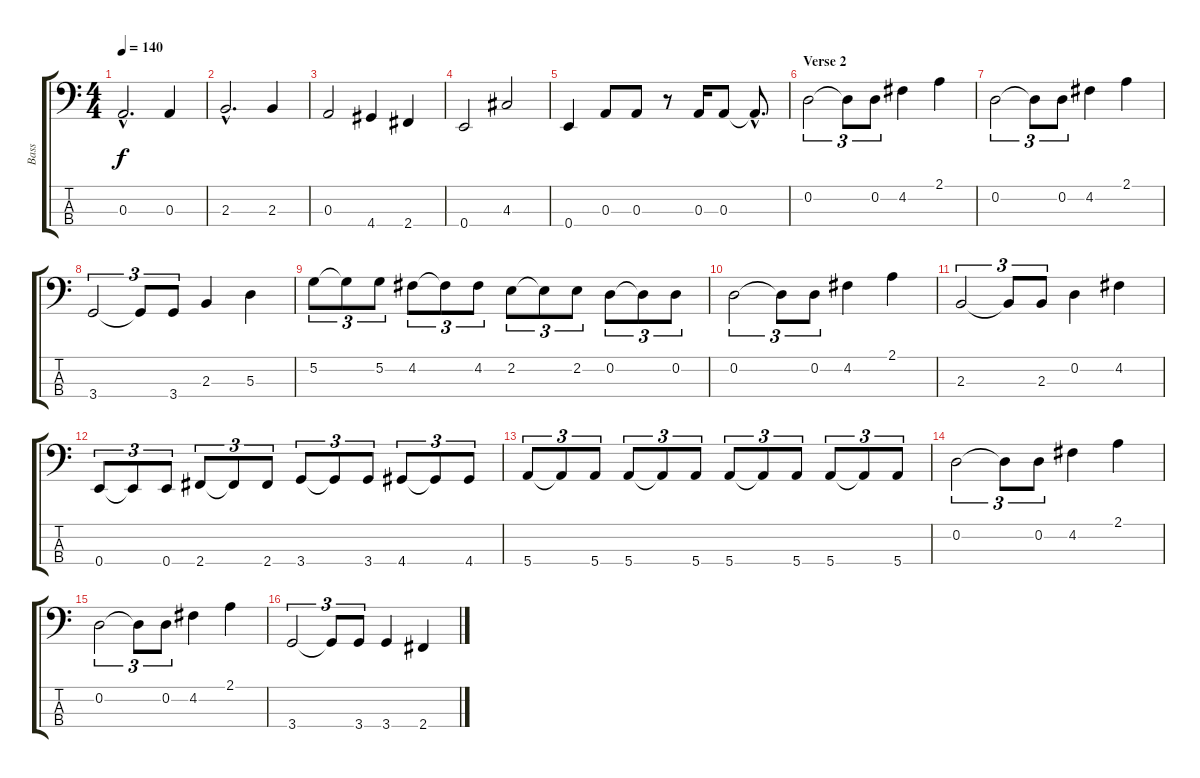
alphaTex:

\track ("Bass" "Bass") {instrument electricbasspick}
\staff {score tabs}
\tuning (G2 D2 A1 E1) {hide}
\ts (4 4)
\tempo 140
\clef f4
\ks c
0.3{hac}.2{d dy f} 0.3.4 |
2.3{hac}.2{d} 2.3.4 |
0.3.2 4.4.4 2.4.4 |
0.4.2 4.3.2 |
0.4.4 0.3.8 0.3.8 r.8 0.3.16 0.3.8 0.3{hac t}.8{d} |
\section ("" "Verse 2")
0.2.2{tu (3 2)} 0.2{t}.8{tu (3 2)} 0.2.8{tu (3 2)} 4.2.4 2.1.4 |
0.2.2{tu (3 2)} 0.2{t}.8{tu (3 2)} 0.2.8{tu (3 2)} 4.2.4 2.1.4 |
3.4.2{tu (3 2)} 3.4{t}.8{tu (3 2)} 3.4.8{tu (3 2)} 2.3.4 5.3.4 |
5.2.8{tu (3 2)} 5.2{t}.8{tu (3 2)} 5.2.8{tu (3 2)} 4.2.8{tu (3 2)} 4.2{t}.8{tu (3 2)} 4.2.8{tu (3 2)} 2.2.8{tu (3 2)} 2.2{t}.8{tu (3 2)} 2.2.8{tu (3 2)} 0.2.8{tu (3 2)} 0.2{t}.8{tu (3 2)} 0.2.8{tu (3 2)} |
0.2.2{tu (3 2)} 0.2{t}.8{tu (3 2)} 0.2.8{tu (3 2)} 4.2.4 2.1.4 |
2.3.2{tu (3 2)} 2.3{t}.8{tu (3 2)} 2.3.8{tu (3 2)} 0.2.4 4.2.4 |
0.4.8{tu (3 2)} 0.4{t}.8{tu (3 2)} 0.4.8{tu (3 2)} 2.4.8{tu (3 2)} 2.4{t}.8{tu (3 2)} 2.4.8{tu (3 2)} 3.4.8{tu (3 2)} 3.4{t}.8{tu (3 2)} 3.4.8{tu (3 2)} 4.4.8{tu (3 2)} 4.4{t}.8{tu (3 2)} 4.4.8{tu (3 2)} |
5.4.8{tu (3 2)} 5.4{t}.8{tu (3 2)} 5.4.8{tu (3 2)} 5.4.8{tu (3 2)} 5.4{t}.8{tu (3 2)} 5.4.8{tu (3 2)} 5.4.8{tu (3 2)} 5.4{t}.8{tu (3 2)} 5.4.8{tu (3 2)} 5.4.8{tu (3 2)} 5.4{t}.8{tu (3 2)} 5.4.8{tu (3 2)} |
0.2.2{tu (3 2)} 0.2{t}.8{tu (3 2)} 0.2.8{tu (3 2)} 4.2.4 2.1.4 |
0.2.2{tu (3 2)} 0.2{t}.8{tu (3 2)} 0.2.8{tu (3 2)} 4.2.4 2.1.4 |
3.4.2{tu (3 2)} 3.4{t}.8{tu (3 2)} 3.4.8{tu (3 2)} 3.4.4 2.4.4
